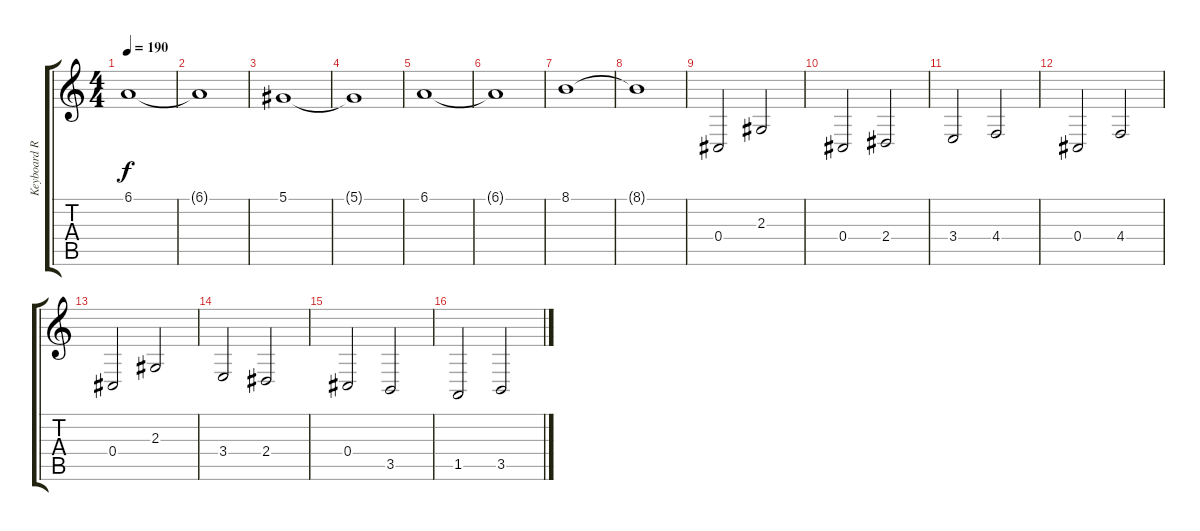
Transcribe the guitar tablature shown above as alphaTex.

\track ("Keyboard Right" "Keyboard R") {instrument churchorgan}
\staff {score tabs}
\tuning (Eb4 Bb3 Gb3 Db3 Ab2 Eb2) {hide}
\ts (4 4)
\tempo 190
\clef g2
\ks c
6.1.1{dy f} |
6.1{t}.1 |
5.1.1 |
5.1{t}.1 |
6.1.1 |
6.1{t}.1 |
8.1.1 |
8.1{t}.1 |
0.4.2 2.3.2 |
0.4.2 2.4.2 |
3.4.2 4.4.2 |
0.4.2 4.4.2 |
0.4.2 2.3.2 |
3.4.2 2.4.2 |
0.4.2 3.5.2 |
1.5.2 3.5.2
